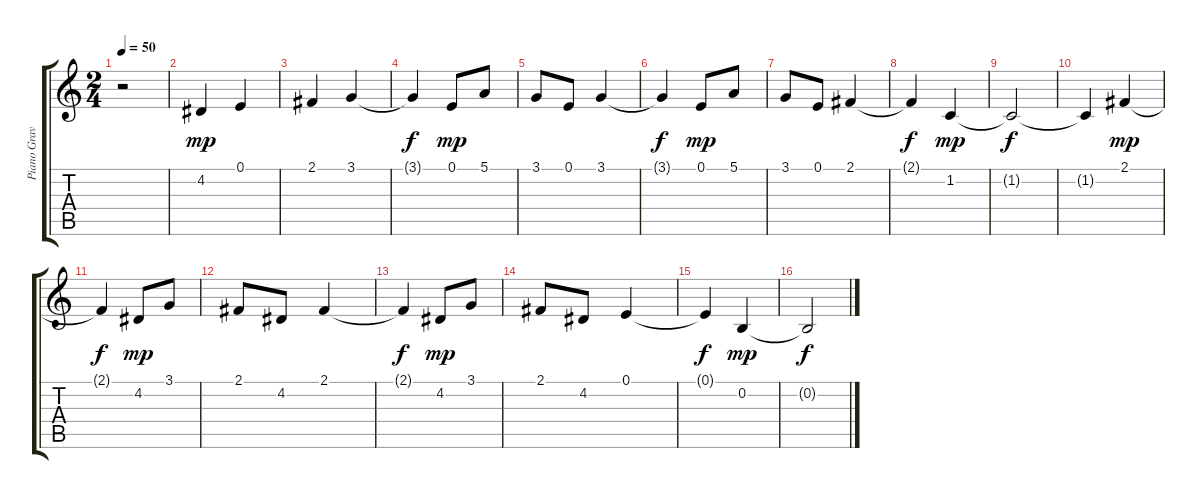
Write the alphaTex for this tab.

\track ("Piano Grave" "Piano Grav") {instrument acousticgrandpiano}
\staff {score tabs}
\tuning (E4 B3 G3 D3 A2 E2) {hide}
\ts (2 4)
\tempo 50
\clef g2
\ks c
r.2{dy f} |
4.2.4{dy mp volume 16} 0.1.4{volume 16} |
2.1.4{volume 16} 3.1.4{volume 16} |
3.1{t}.4{dy f} 0.1.8{dy mp volume 16} 5.1.8{volume 16} |
3.1.8{volume 16} 0.1.8{volume 16} 3.1.4{volume 16} |
3.1{t}.4{dy f} 0.1.8{dy mp volume 16} 5.1.8{volume 16} |
3.1.8{volume 16} 0.1.8{volume 16} 2.1.4{volume 16} |
2.1{t}.4{dy f} 1.2.4{dy mp volume 16} |
1.2{t}.2{dy f} |
1.2{t}.4 2.1.4{dy mp volume 16} |
2.1{t}.4{dy f} 4.2.8{dy mp volume 16} 3.1.8{volume 16} |
2.1.8{volume 16} 4.2.8{volume 16} 2.1.4{volume 16} |
2.1{t}.4{dy f} 4.2.8{dy mp volume 16} 3.1.8{volume 16} |
2.1.8{volume 16} 4.2.8{volume 16} 0.1.4{volume 16} |
0.1{t}.4{dy f} 0.2.4{dy mp volume 16} |
0.2{t}.2{dy f}
